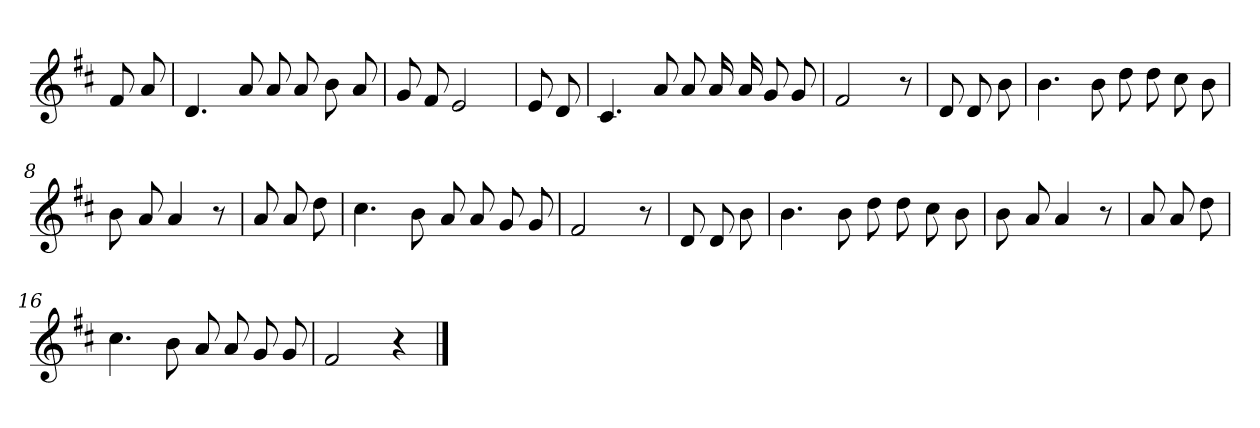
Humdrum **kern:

**kern
*part1
*staff1
*clefG2
*k[f#c#]
*D:
=
8f#
8a
=1
4.d
8a
8a
8a
8b
8a
=2
8g
8f#
2e
=3
8e
8d
=4
4.c#
8a
8a
16a
16a
8g
8g
=5
2f#
8r
=6
8d
8d
8b
=7
4.b
8b
8dd
8dd
8cc#
8b
=8
8b
8a
4a
8r
=9
8a
8a
8dd
=10
4.cc#
8b
8a
8a
8g
8g
=11
2f#
8r
=12
8d
8d
8b
=13
4.b
8b
8dd
8dd
8cc#
8b
=14
8b
8a
4a
8r
=15
8a
8a
8dd
=16
4.cc#
8b
8a
8a
8g
8g
=17
2f#
4r
==
*-
